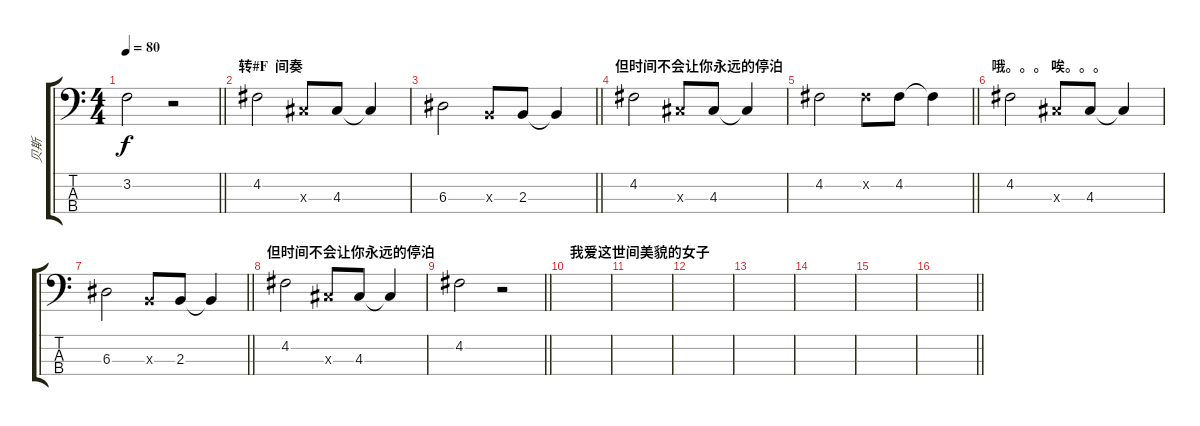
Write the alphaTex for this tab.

\track ("贝斯" "贝斯") {instrument electricbassfinger}
\staff {score tabs}
\tuning (G2 D2 A1 E1) {hide}
\ts (4 4)
\tempo 80
\clef f4
\barLineRight lightlight
\ks c
3.2.2{dy f} r.2 |
\section ("" "转#F  间奏")
4.2.2 4.3{x}.8 4.3.8 4.3{t}.4 |
\barLineRight lightlight
6.3.2 2.3{x}.8 2.3.8 2.3{t}.4 |
\section ("" "但时间不会让你永远的停泊")
4.2.2 4.3{x}.8 4.3.8 4.3{t}.4 |
\barLineRight lightlight
4.2.2 4.2{x}.8 4.2.8 4.2{t}.4 |
\section ("" "哦。。。 唉。。。")
4.2.2 4.3{x}.8 4.3.8 4.3{t}.4 |
\barLineRight lightlight
6.3.2 2.3{x}.8 2.3.8 2.3{t}.4 |
\section ("" "但时间不会让你永远的停泊")
4.2.2 4.3{x}.8 4.3.8 4.3{t}.4 |
\barLineRight lightlight
4.2.2 r.2 |
\section ("" "我爱这世间美貌的女子")
|
|
|
|
|
|
\barLineRight lightlight
